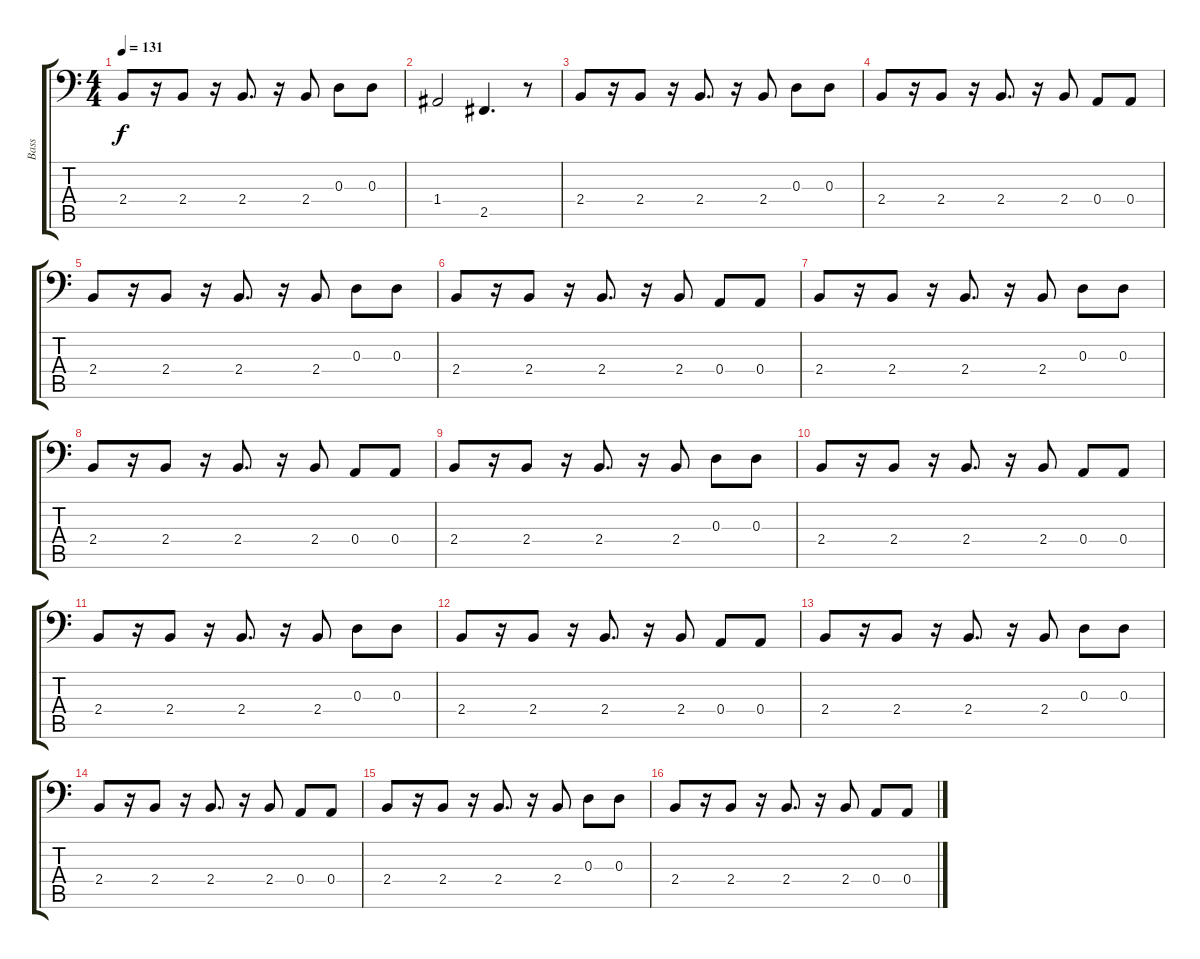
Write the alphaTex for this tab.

\track ("Bass" "Bass") {instrument electricbassfinger}
\staff {score tabs}
\tuning (C3 G2 D2 A1 E1 B0) {hide}
\ts (4 4)
\tempo 131
\clef f4
\ks c
2.4.8{dy f} r.16 2.4.8 r.16 2.4.8{d} r.16 2.4.8 0.3.8 0.3.8 |
1.4.2 2.5.4{d} r.8 |
2.4.8 r.16 2.4.8 r.16 2.4.8{d} r.16 2.4.8 0.3.8 0.3.8 |
2.4.8 r.16 2.4.8 r.16 2.4.8{d} r.16 2.4.8 0.4.8 0.4.8 |
2.4.8 r.16 2.4.8 r.16 2.4.8{d} r.16 2.4.8 0.3.8 0.3.8 |
2.4.8 r.16 2.4.8 r.16 2.4.8{d} r.16 2.4.8 0.4.8 0.4.8 |
2.4.8 r.16 2.4.8 r.16 2.4.8{d} r.16 2.4.8 0.3.8 0.3.8 |
2.4.8 r.16 2.4.8 r.16 2.4.8{d} r.16 2.4.8 0.4.8 0.4.8 |
2.4.8 r.16 2.4.8 r.16 2.4.8{d} r.16 2.4.8 0.3.8 0.3.8 |
2.4.8 r.16 2.4.8 r.16 2.4.8{d} r.16 2.4.8 0.4.8 0.4.8 |
2.4.8 r.16 2.4.8 r.16 2.4.8{d} r.16 2.4.8 0.3.8 0.3.8 |
2.4.8 r.16 2.4.8 r.16 2.4.8{d} r.16 2.4.8 0.4.8 0.4.8 |
2.4.8 r.16 2.4.8 r.16 2.4.8{d} r.16 2.4.8 0.3.8 0.3.8 |
2.4.8 r.16 2.4.8 r.16 2.4.8{d} r.16 2.4.8 0.4.8 0.4.8 |
2.4.8 r.16 2.4.8 r.16 2.4.8{d} r.16 2.4.8 0.3.8 0.3.8 |
2.4.8 r.16 2.4.8 r.16 2.4.8{d} r.16 2.4.8 0.4.8 0.4.8
